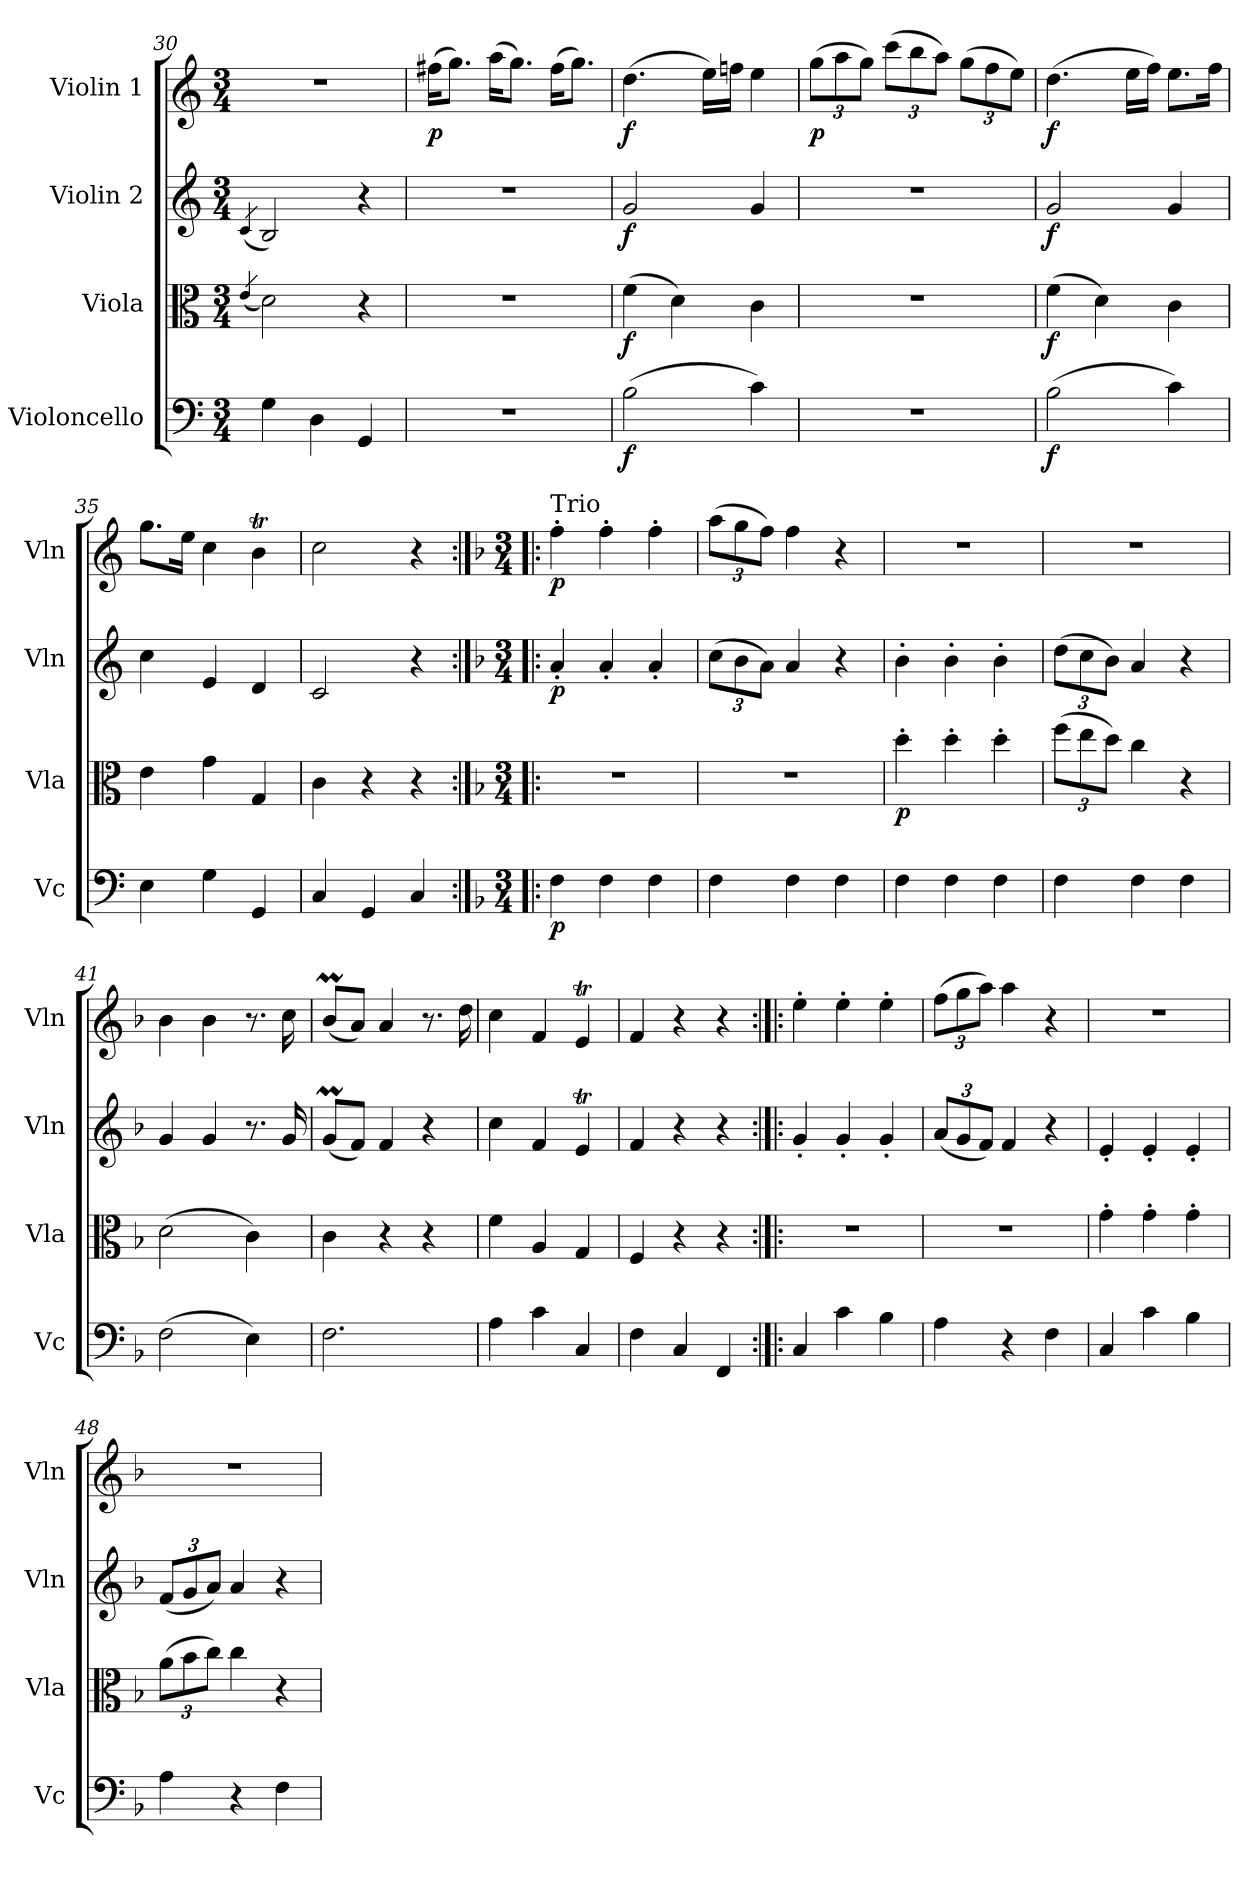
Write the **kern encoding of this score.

**kern	**dynam	**kern	**dynam	**kern	**dynam	**kern	**dynam
*part4	*part4	*part3	*part3	*part2	*part2	*part1	*part1
*staff4	*staff4	*staff3	*staff3	*staff2	*staff2	*staff1	*staff1
*I"Violoncello	*	*I"Viola	*	*I"Violin 2	*	*I"Violin 1	*
*I'Vc	*	*I'Vla	*	*I'Vln	*	*I'Vln	*
*clefF4	*	*clefC3	*	*clefG2	*	*clefG2	*
*k[]	*	*k[]	*	*k[]	*	*k[]	*
*M3/4	*	*M3/4	*	*M3/4	*	*M3/4	*
=30	=30	=30	=30	=30	=30	=30	=30
.	.	(4qe/	.	(4qc/	.	.	.
4G\	.	2d\)	.	2B/)	.	2.r	.
4D\	.	.	.	.	.	.	.
4GG/	.	4r	.	4r	.	.	.
!!LO:PB:g=z
=31	=31	=31	=31	=31	=31	=31	=31
!	!	!	!	!	!	!	!LO:DY:b
2.r	.	2.r	.	2.r	.	(16ff#X\KL	p
.	.	.	.	.	.	8.gg\J)	.
.	.	.	.	.	.	(16aa\KL	.
.	.	.	.	.	.	8.gg\J)	.
.	.	.	.	.	.	(16ff#\KL	.
.	.	.	.	.	.	8.gg\J)	.
=32	=32	=32	=32	=32	=32	=32	=32
!	!LO:DY:b	!	!LO:DY:b	!	!LO:DY:b	!	!LO:DY:b
(2B\	f	(4f\	f	2g/	f	(4.dd\	f
.	.	4d\)	.	.	.	.	.
.	.	.	.	.	.	16ee\LL)	.
.	.	.	.	.	.	16ffn\JJ	.
4c\)	.	4c\	.	4g/	.	4ee\	.
=33	=33	=33	=33	=33	=33	=33	=33
!	!	!	!	!	!	!	!LO:DY:b
2.r	.	2.r	.	2.r	.	(12gg\L	p
.	.	.	.	.	.	12aa\	.
.	.	.	.	.	.	12gg\J)	.
.	.	.	.	.	.	(12ccc\L	.
.	.	.	.	.	.	12bb\	.
.	.	.	.	.	.	12aa\J)	.
.	.	.	.	.	.	(12gg\L	.
.	.	.	.	.	.	12ff\	.
.	.	.	.	.	.	12ee\J)	.
=34	=34	=34	=34	=34	=34	=34	=34
!	!LO:DY:b	!	!LO:DY:b	!	!LO:DY:b	!	!LO:DY:b
(2B\	f	(4f\	f	2g/	f	(4.dd\	f
.	.	4d\)	.	.	.	.	.
.	.	.	.	.	.	16ee\LL	.
.	.	.	.	.	.	16ff\JJ)	.
4c\)	.	4c\	.	4g/	.	8.ee\L	.
.	.	.	.	.	.	16ff\Jk	.
=35	=35	=35	=35	=35	=35	=35	=35
4E\	.	4e\	.	4cc\	.	8.gg\L	.
.	.	.	.	.	.	16ee\Jk	.
4G\	.	4g\	.	4e/	.	4cc\	.
4GG/	.	4G/	.	4d/	.	4bt\	.
=36	=36	=36	=36	=36	=36	=36	=36
4C/	.	4c\	.	2c/	.	2cc\	.
4GG/	.	4r	.	.	.	.	.
4C/	.	4r	.	4r	.	4r	.
!!LO:LB:g=z
=37:|!|:	=37:|!|:	=37:|!|:	=37:|!|:	=37:|!|:	=37:|!|:	=37:|!|:	=37:|!|:
*k[b-]	*	*k[b-]	*	*k[b-]	*	*k[b-]	*
*M3/4	*	*M3/4	*	*M3/4	*	*M3/4	*
!	!	!	!	!	!	!LO:TX:a:t=Trio	!
!	!LO:DY:b	!	!	!	!LO:DY:b	!	!LO:DY:b
4F\	p	2.r	.	4a'/	p	4ff'\	p
4F\	.	.	.	4a'/	.	4ff'\	.
4F\	.	.	.	4a'/	.	4ff'\	.
=38	=38	=38	=38	=38	=38	=38	=38
*	*	*	*	*Xbrackettup	*	*Xbrackettup	*
4F\	.	2.r	.	(12cc\L	.	(12aa\L	.
.	.	.	.	12b-\	.	12gg\	.
.	.	.	.	12a\J)	.	12ff\J)	.
4F\	.	.	.	4a/	.	4ff\	.
4F\	.	.	.	4r	.	4r	.
=39	=39	=39	=39	=39	=39	=39	=39
!	!	!	!LO:DY:b	!	!	!	!
4F\	.	4dd'\	p	4b-'\	.	2.r	.
4F\	.	4dd'\	.	4b-'\	.	.	.
4F\	.	4dd'\	.	4b-'\	.	.	.
=40	=40	=40	=40	=40	=40	=40	=40
*	*	*Xbrackettup	*	*	*	*	*
4F\	.	(12ff\L	.	(12dd\L	.	2.r	.
.	.	12ee\	.	12cc\	.	.	.
.	.	12dd\J)	.	12b-\J)	.	.	.
4F\	.	4cc\	.	4a/	.	.	.
4F\	.	4r	.	4r	.	.	.
=41	=41	=41	=41	=41	=41	=41	=41
(2F\	.	(2d\	.	4g/	.	4b-\	.
.	.	.	.	4g/	.	4b-\	.
4E\)	.	4c\)	.	8.r	.	8.r	.
.	.	.	.	16g/	.	16cc\	.
!!LO:LB:g=z
=42	=42	=42	=42	=42	=42	=42	=42
2.F\	.	4c\	.	(8gM/L	.	(8b-M/L	.
.	.	.	.	8f/J)	.	8a/J)	.
.	.	4r	.	4f/	.	4a/	.
.	.	4r	.	4r	.	8.r	.
.	.	.	.	.	.	16dd\	.
=43	=43	=43	=43	=43	=43	=43	=43
4A\	.	4f\	.	4cc\	.	4cc\	.
4c\	.	4A/	.	4f/	.	4f/	.
4C/	.	4G/	.	4et/	.	4et/	.
=44	=44	=44	=44	=44	=44	=44	=44
4F\	.	4F/	.	4f/	.	4f/	.
4C/	.	4r	.	4r	.	4r	.
4FF/	.	4r	.	4r	.	4r	.
=45:|!|:	=45:|!|:	=45:|!|:	=45:|!|:	=45:|!|:	=45:|!|:	=45:|!|:	=45:|!|:
4C/	.	2.r	.	4g'/	.	4ee'\	.
4c\	.	.	.	4g'/	.	4ee'\	.
4B-\	.	.	.	4g'/	.	4ee'\	.
=46	=46	=46	=46	=46	=46	=46	=46
4A\	.	2.r	.	(12a/L	.	(12ff\L	.
.	.	.	.	12g/	.	12gg\	.
.	.	.	.	12f/J)	.	12aa\J)	.
4r	.	.	.	4f/	.	4aa\	.
4F\	.	.	.	4r	.	4r	.
!!LO:LB:g=z
=47	=47	=47	=47	=47	=47	=47	=47
4C/	.	4g'\	.	4e'/	.	2.r	.
4c\	.	4g'\	.	4e'/	.	.	.
4B-\	.	4g'\	.	4e'/	.	.	.
=48	=48	=48	=48	=48	=48	=48	=48
4A\	.	(12a\L	.	(12f/L	.	2.r	.
.	.	12b-\	.	12g/	.	.	.
.	.	12cc\J)	.	12a/J)	.	.	.
4r	.	4cc\	.	4a/	.	.	.
4F\	.	4r	.	4r	.	.	.
=	=	=	=	=	=	=	=
*-	*-	*-	*-	*-	*-	*-	*-
